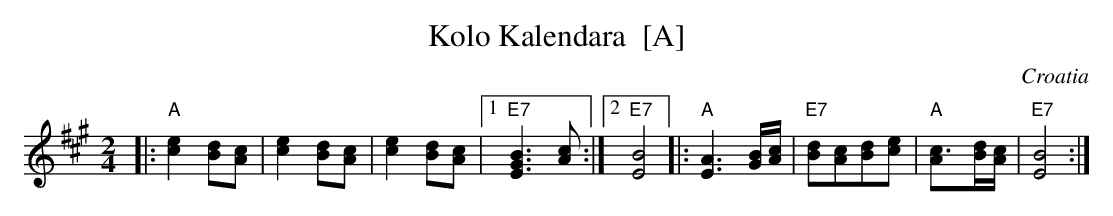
X:1
T: Kolo Kalendara  [A]
O: Croatia
M: 2/4
L: 1/8
K: A
|: "A"[e2c2][dB][cA] | [e2c2][dB][cA] | [e2c2][dB][cA] |1 "E7"[B3G3E3][cA] :|2 "E7"[B4E4] \
|: "A"[A3E3][B/G/][c/A/] | "E7"[dB][cA][dB][ec] | "A"[c3A][d/B/][c/A/] | "E7"[B4E4] :|
